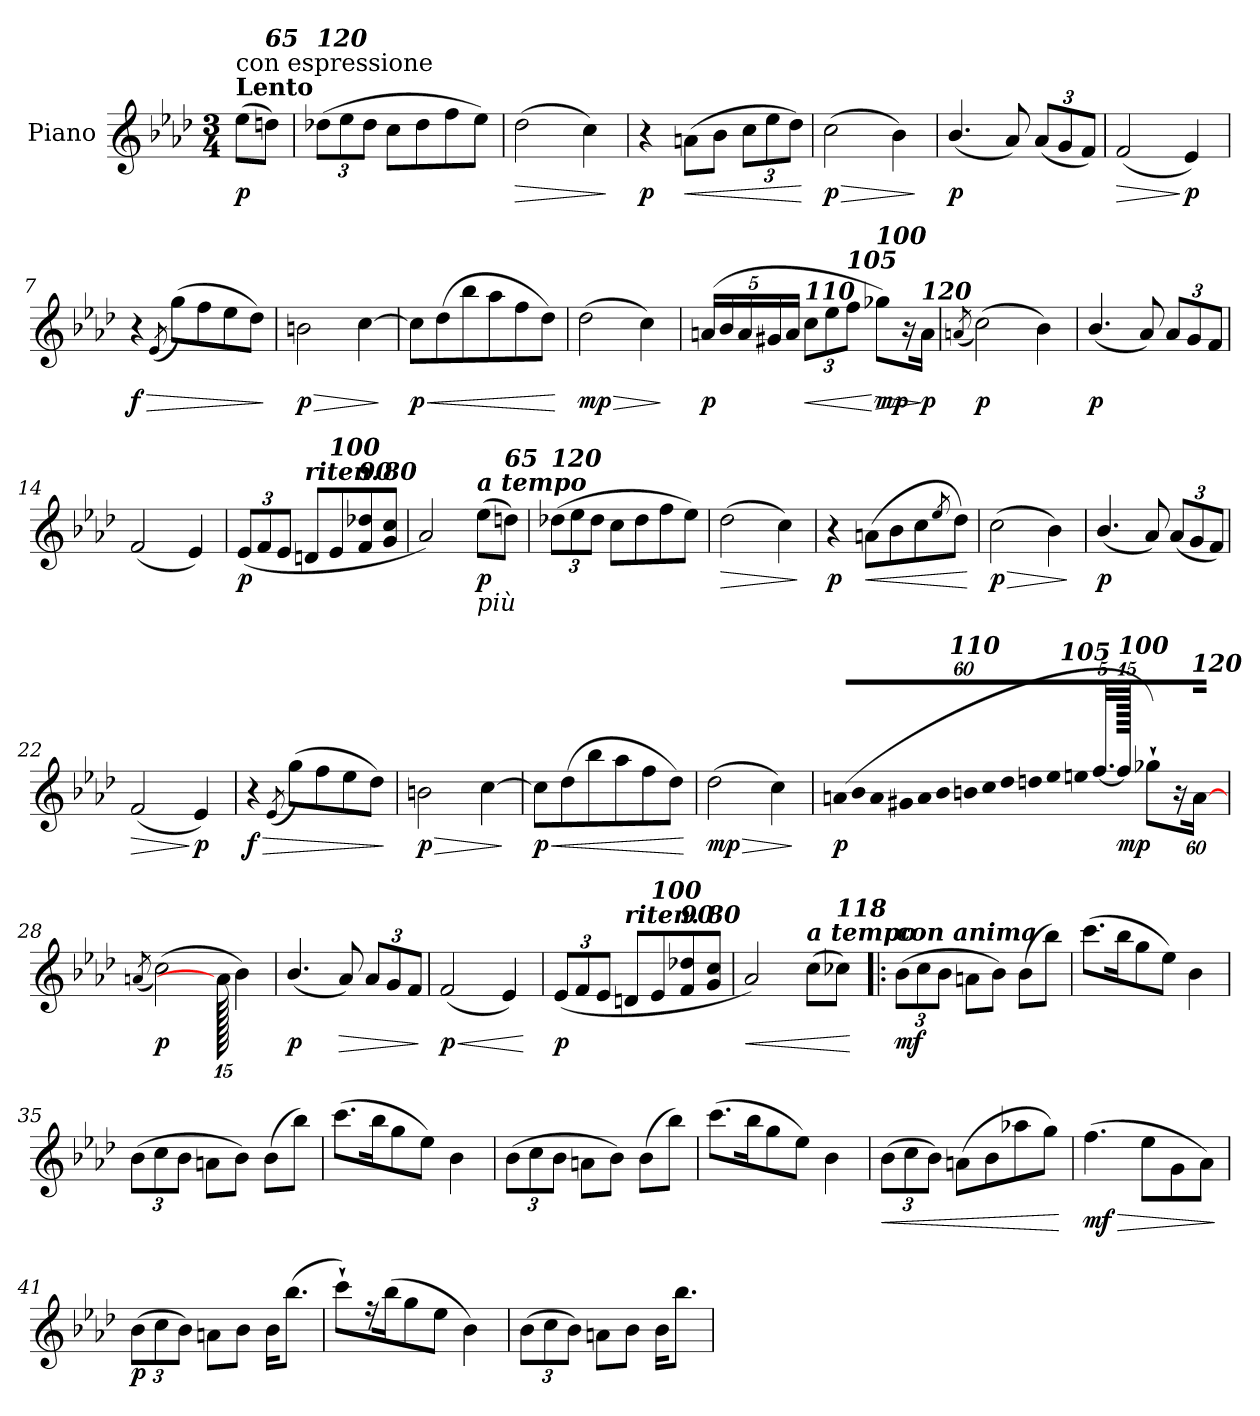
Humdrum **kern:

**kern	**dynam
*part1	*part1
*staff1	*staff1
*I"Piano	*
*I'Pno	*
*clefG2	*
*k[b-e-a-d-]	*
*M3/4	*
=	=
!LO:TX:a:B:t=Lento	!
!LO:TX:t=con espressione	!
!	!LO:DY:b
(8ee-\L	p
!LO:TX:a:Bi:t=65	!
8ddn\J)	.
=1	=1
*Xbrackettup	*
!LO:TX:a:Bi:t=120	!
(12dd-X\L	.
12ee-\	.
12dd-\J	.
8cc\L	.
8dd-\	.
8ff\	.
8ee-\J)	.
=2	=2
!	!LO:HP:b
(2dd-\	>
4cc\)	.
.	]
=3	=3
!	!LO:DY:b
4r	p
!	!LO:HP:b
(8an\L	<
8b-\J	.
12cc\L	.
12ee-\	.
12dd-\J)	.
.	[
=4	=4
!	!LO:HP:b
!	!LO:DY:n=1:b
(2cc\	> p
4b-\)	.
.	]
=5	=5
!	!LO:DY:b
(4.b-/	p
8a-/)	.
(12a-/L	.
12g/	.
12f/J)	.
!!LO:LB:g=z
=6	=6
!	!LO:HP:b
(2f/	>
!	!LO:DY:n=1:b
4e-/)	] p
=7	=7
!	!LO:HP:b
!	!LO:DY:n=1:b
4r	> f
(8qe-/	.
(8gg\L)	.
8ff\	.
8ee-\	.
8dd-\J)	.
.	]
=8	=8
!	!LO:HP:b
!	!LO:DY:n=1:b
2bn\	> p
[4cc\	.
.	]
=9	=9
!	!LO:HP:b
!	!LO:DY:n=1:b
8cc\L]	< p
(8dd-\	.
8bb-\	.
8aa-\	.
8ff\	.
8dd-\J)	.
.	[
=10	=10
!	!LO:HP:b
!	!LO:DY:n=1:b
(2dd-\	> mp
4cc\)	.
.	]
=11	=11
!	!LO:DY:b
(20an/LL	p
20b-/	.
20a/	.
20g#X/	.
20a/JJ	.
!LO:TX:a:Bi:t=110	!
!	!LO:HP:b
12cc\L	<
12ee-\	.
!LO:TX:a:Bi:t=105	!
12ff\J	.
!LO:TX:a:Bi:t=100	!
!	!LO:HP:n=1:b
!	!LO:DY:n=1:b
8gg-X\L)	[ > mp
16r	.
!LO:TX:a:Bi:t=120	!
!	!LO:DY:n=2:b
16a\Jk	] p
!!LO:LB:g=z
=12	=12
(8qan/	.
!	!LO:DY:b
(2cc\)	p
4b-\)	.
=13	=13
!	!LO:DY:b
(4.b-/	p
8a-/)	.
12a-/L	.
12g/	.
12f/J	.
=14	=14
(2f/	.
4e-/)	.
=15	=15
!	!LO:DY:b
(12e-/L	p
12f/	.
12e-/J	.
!LO:TX:a:Bi:t=riten.	!
8dn/L	.
!LO:TX:a:Bi:t=100	!
8e-/	.
!LO:TX:a:Bi:t=90	!
8f/ 8dd-X/	.
!LO:TX:a:Bi:t=80	!
8g/ 8cc/J	.
=16	=16
2a-/)	.
!LO:TX:b:i:t=più	!
!LO:TX:a:Bi:t=a tempo	!
!	!LO:DY:b
(8ee-\L	p
!LO:TX:a:Bi:t=65	!
8ddn\J)	.
!!LO:LB:g=z
=17	=17
!LO:TX:a:Bi:t=120	!
(12dd-X\L	.
12ee-\	.
12dd-\J	.
8cc\L	.
8dd-\	.
8ff\	.
8ee-\J)	.
=18	=18
!	!LO:HP:b
(2dd-\	>
4cc\)	.
.	]
=19	=19
!	!LO:DY:b
4r	p
!	!LO:HP:b
(8an\L	<
8b-\	.
8cc\	.
8qee-/	.
8dd-\J)	.
.	[
=20	=20
!	!LO:HP:b
!	!LO:DY:n=1:b
(2cc\	> p
4b-\)	.
.	]
=21	=21
!	!LO:DY:b
(4.b-/	p
8a-/)	.
(12a-/L	.
12g/	.
12f/J)	.
=22	=22
!	!LO:HP:b
(2f/	>
!	!LO:DY:n=1:b
4e-/)	] p
!!LO:LB:g=z
=23	=23
!	!LO:HP:b
!	!LO:DY:n=1:b
4r	> f
(8qe-/	.
(8gg\L)	.
8ff\	.
8ee-\	.
8dd-\J)	.
.	]
=24	=24
!	!LO:HP:b
!	!LO:DY:n=1:b
2bn\	> p
[4cc\	.
.	]
=25	=25
!	!LO:HP:b
!	!LO:DY:n=1:b
8cc\L]	< p
(8dd-\	.
8bb-\	.
8aa-\	.
8ff\	.
8dd-\J)	.
.	[
=26	=26
!	!LO:HP:b
!	!LO:DY:n=1:b
(2dd-\	> mp
4cc\)	.
.	]
=27	=27
!LO:N:vis=8	!LO:DY:b
(960%37an/L	p
!LO:N:vis=8	!
960%37b-/	.
!LO:N:vis=8	!
960%37a/	.
!LO:N:vis=8	!
960%37g#X/	.
!LO:N:vis=8	!
960%37a/	.
!LO:N:vis=8	!
960%37b-/	.
!LO:TX:a:Bi:t=110	!
!LO:N:vis=8	!
960%37bn/	.
!LO:N:vis=8	!
960%37cc/	.
!LO:N:vis=8	!
960%37dd-/	.
!LO:N:vis=8	!
960%37ddn/	.
!LO:N:vis=8	!
960%37ee-/	.
!LO:TX:a:Bi:t=105	!
!LO:N:vis=8	!
960%37een/	.
[40.ff/J	.
960ff/]	.
!LO:TX:a:Bi:t=100	!
!	!LO:DY:b
8gg-X`\L)	mp
16r	.
!LO:TX:a:Bi:t=120	!
[960%59a\Jk	.
!!LO:PB:g=z
=28	=28
(8qan/	.
!	!LO:DY:b
(2cc\)	p
960a\]	.
4b-\)	.
=29	=29
!	!LO:DY:b
(4.b-/	p
!	!LO:HP:b
8a-/)	>
12a-/L	.
12g/	.
12f/J	.
.	]
=30	=30
!	!LO:HP:b
!	!LO:DY:n=1:b
(2f/	< p
4e-/)	.
.	[
=31	=31
!	!LO:DY:b
(12e-/L	p
12f/	.
12e-/J	.
!LO:TX:a:Bi:t=riten.	!
8dn/L	.
!LO:TX:a:Bi:t=100	!
8e-/	.
!LO:TX:a:Bi:t=90	!
8f/ 8dd-X/	.
!LO:TX:a:Bi:t=80	!
8g/ 8cc/J	.
=32	=32
!	!LO:HP:b
2a-/)	<
!LO:TX:a:Bi:t=a tempo	!
(8cc\L	.
!LO:TX:a:Bi:t=118	!
8cc-X\J)	.
.	[
!!LO:LB:g=z
=33!|:	=33!|:
!LO:TX:a:Bi:t=con anima	!
!	!LO:DY:b
(12b-\L	mf
12cc\	.
12b-\J	.
8an\L	.
8b-\J)	.
(8b-\L	.
8bb-\J)	.
=34	=34
(8.ccc\L	.
16bb-\K	.
8gg\	.
8ee-\J)	.
4b-\	.
=35	=35
(12b-\L	.
12cc\	.
12b-\J	.
8an\L	.
8b-\J)	.
(8b-\L	.
8bb-\J)	.
=36	=36
(8.ccc\L	.
16bb-\K	.
8gg\	.
8ee-\J)	.
4b-\	.
=37	=37
(12b-\L	.
12cc\	.
12b-\J	.
8an\L	.
8b-\J)	.
(8b-\L	.
8bb-\J)	.
!!LO:LB:g=z
=38	=38
(8.ccc\L	.
16bb-\K	.
8gg\	.
8ee-\J)	.
4b-\	.
=39	=39
!	!LO:HP:b
(12b-\L	<
12cc\	.
12b-\J)	.
(8an\L	.
8b-\	.
8aa-X\	.
8gg\J)	.
.	[
=40	=40
!	!LO:HP:b
!	!LO:DY:n=1:b
(4.ff\	> mf
8ee-\L	.
8g\	.
8a-\J)	.
.	]
=41	=41
!	!LO:DY:b
(12b-\L	p
12cc\	.
12b-\J)	.
8an\L	.
8b-\J	.
16b-\KL	.
(8.bb-\J	.
=42	=42
8ccc`\L)	.
16rff	.
(16bb-\K	.
8gg\	.
8ee-\J	.
4b-\)	.
!!LO:LB:g=z
=43	=43
(12b-\L	.
12cc\	.
12b-\J)	.
8an\L	.
8b-\J	.
16b-\KL	.
8.bb-\J	.
=	=
*-	*-
